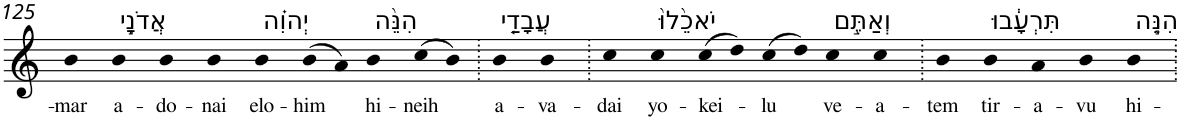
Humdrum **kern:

**kern	**text
*part1	*part1
*staff1	*staff1
*I"Piano	*
*I'Pno	*
!!LO:PB:g=z
*clefG2	*
*k[]	*
=125	=125
!	!LO:LY:b
4b	-mar
!LO:TX:a:t=אֲדֹנָ֣י	!
!	!LO:LY:b
4b	a-
!	!LO:LY:b
4b	-do-
!	!LO:LY:b
4b	-nai
!LO:TX:a:t=יְהוִ֗ה	!
!	!LO:LY:b
4b	elo-
!	!LO:LY:b
(8b	-him
8a)	.
!LO:TX:a:t=הִנֵּ֨ה	!
!	!LO:LY:b
4b	hi-
!	!LO:LY:b
(8cc	-neih
8b)	.
=126.	=126.
!LO:TX:a:t=עֲבָדַ֤י	!
!	!LO:LY:b
4b	a-
!	!LO:LY:b
4b	-va-
=127.	=127.
!	!LO:LY:b
4cc	-dai
!LO:TX:a:t=יֹאכֵ֙לוּ֙	!
!	!LO:LY:b
4cc	yo-
!	!LO:LY:b
(8cc	-kei-
8dd)	.
!	!LO:LY:b
(8cc	-lu
8dd)	.
!LO:TX:a:t=וְאַתֶּ֣ם	!
!	!LO:LY:b
4cc	ve-
!	!LO:LY:b
4cc	-a-
=128.	=128.
!	!LO:LY:b
4b	-tem
!LO:TX:a:t=תִּרְעָ֔בוּ	!
!	!LO:LY:b
4b	tir-
!	!LO:LY:b
4a	-a-
!	!LO:LY:b
4b	-vu
!LO:TX:a:t=הִנֵּ֧ה	!
!	!LO:LY:b
4b	hi-
=.	=.
*-	*-
